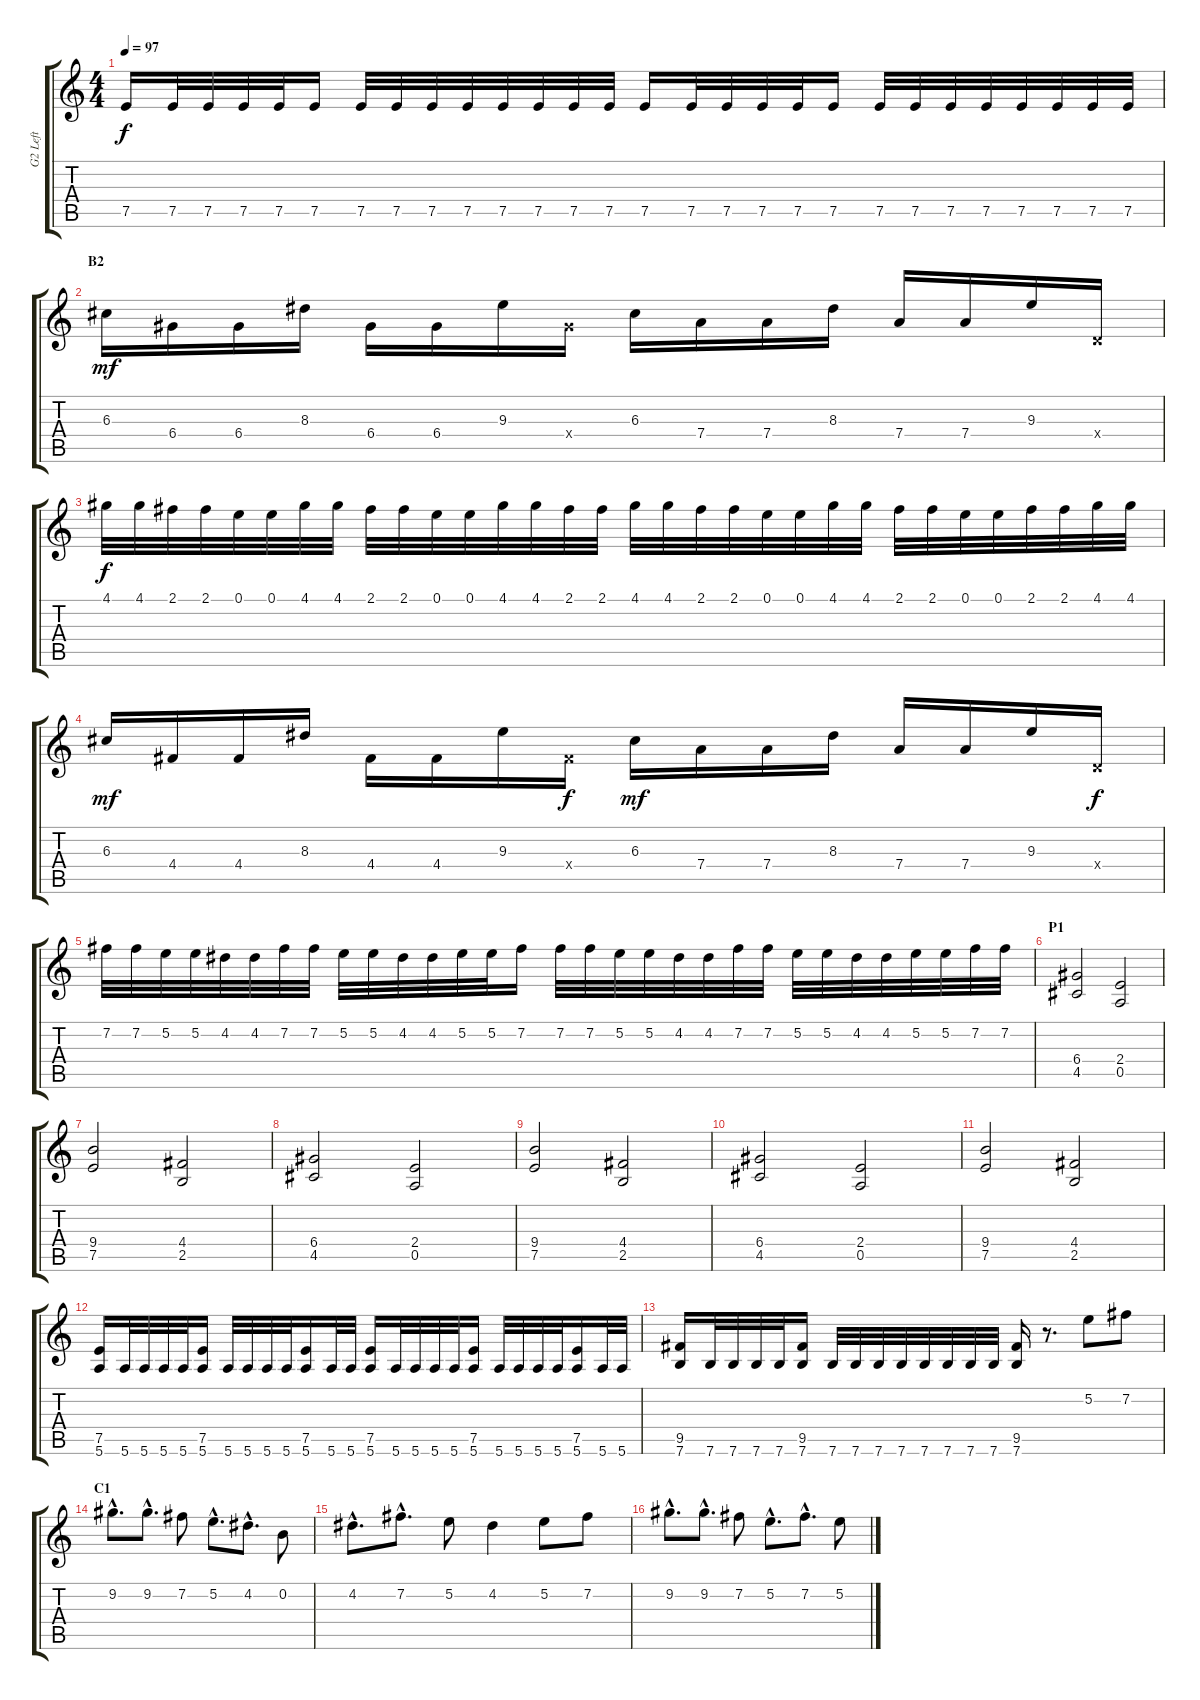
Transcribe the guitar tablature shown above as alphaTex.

\track ("G2 Left" "G2 Left") {instrument distortionguitar}
\staff {score tabs}
\tuning (E4 B3 G3 D3 A2 E2) {hide}
\ts (4 4)
\tempo 97
\clef g2
\ks c
7.5.16{dy f} 7.5.32 7.5.32 7.5.32 7.5.32 7.5.16 7.5.32 7.5.32 7.5.32 7.5.32 7.5.32 7.5.32 7.5.32 7.5.32 7.5.16 7.5.32 7.5.32 7.5.32 7.5.32 7.5.16 7.5.32 7.5.32 7.5.32 7.5.32 7.5.32 7.5.32 7.5.32 7.5.32 |
\section ("" "B2")
6.3.16{dy mf} 6.4.16 6.4.16 8.3.16 6.4.16 6.4.16 9.3.16 6.4{x}.16 6.3.16 7.4.16 7.4.16 8.3.16 7.4.16 7.4.16 9.3.16 0.4{x}.16 |
4.1.32{dy f} 4.1.32 2.1.32 2.1.32 0.1.32 0.1.32 4.1.32 4.1.32 2.1.32 2.1.32 0.1.32 0.1.32 4.1.32 4.1.32 2.1.32 2.1.32 4.1.32 4.1.32 2.1.32 2.1.32 0.1.32 0.1.32 4.1.32 4.1.32 2.1.32 2.1.32 0.1.32 0.1.32 2.1.32 2.1.32 4.1.32 4.1.32 |
6.3.16{dy mf} 4.4.16 4.4.16 8.3.16 4.4.16 4.4.16 9.3.16 4.4{x}.16{dy f} 6.3.16{dy mf} 7.4.16 7.4.16 8.3.16 7.4.16 7.4.16 9.3.16 0.4{x}.16{dy f} |
7.2.32 7.2.32 5.2.32 5.2.32 4.2.32 4.2.32 7.2.32 7.2.32 5.2.32 5.2.32 4.2.32 4.2.32 5.2.32 5.2.32 7.2.16 7.2.32 7.2.32 5.2.32 5.2.32 4.2.32 4.2.32 7.2.32 7.2.32 5.2.32 5.2.32 4.2.32 4.2.32 5.2.32 5.2.32 7.2.32 7.2.32 |
\section ("" "P1")
(6.4 4.5).2 (2.4 0.5).2 |
(9.4 7.5).2 (4.4 2.5).2 |
(6.4 4.5).2 (2.4 0.5).2 |
(9.4 7.5).2 (4.4 2.5).2 |
(6.4 4.5).2 (2.4 0.5).2 |
(9.4 7.5).2 (4.4 2.5).2 |
(7.5 5.6).16 5.6.32 5.6.32 5.6.32 5.6.32 (7.5 5.6).16 5.6.32 5.6.32 5.6.32 5.6.32 (7.5 5.6).16 5.6.32 5.6.32 (7.5 5.6).16 5.6.32 5.6.32 5.6.32 5.6.32 (7.5 5.6).16 5.6.32 5.6.32 5.6.32 5.6.32 (7.5 5.6).16 5.6.32 5.6.32 |
(9.5 7.6).16 7.6.32 7.6.32 7.6.32 7.6.32 (9.5 7.6).16 7.6.32 7.6.32 7.6.32 7.6.32 7.6.32 7.6.32 7.6.32 7.6.32 (9.5 7.6).16 r.8{d} 5.2.8{volume 10} 7.2.8 |
\section ("" "C1")
9.2{hac}.8{d} 9.2{hac}.8{d} 7.2.8 5.2{hac}.8{d} 4.2{hac}.8{d} 0.2.8 |
4.2{hac}.8{d} 7.2{hac}.8{d} 5.2.8 4.2.4 5.2.8 7.2.8 |
9.2{hac}.8{d} 9.2{hac}.8{d} 7.2.8 5.2{hac}.8{d} 7.2{hac}.8{d} 5.2.8
